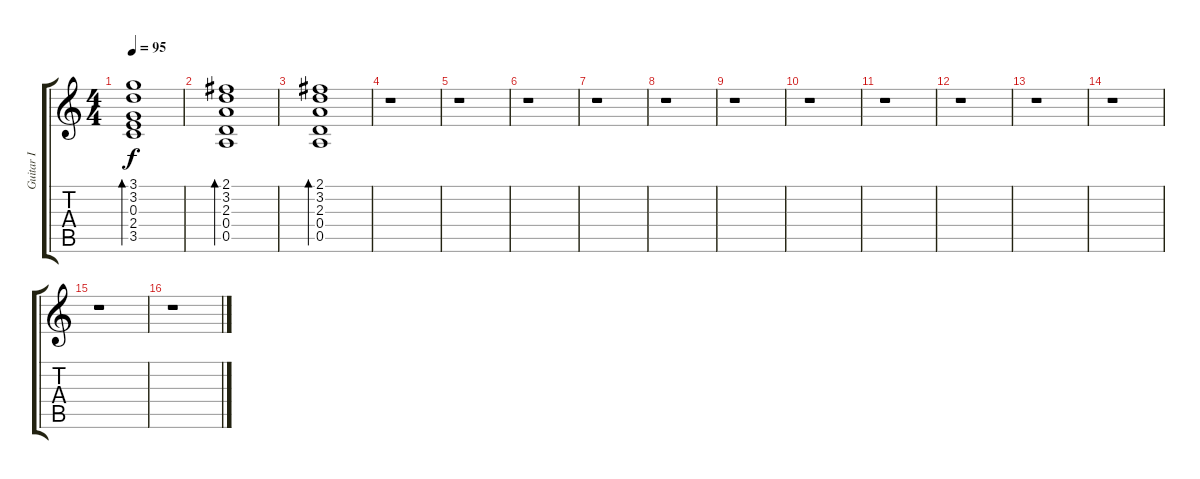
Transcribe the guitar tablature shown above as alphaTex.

\track ("Guitar I" "Guitar I") {instrument distortionguitar}
\staff {score tabs}
\tuning (E4 B3 G3 D3 A2 E2) {hide}
\ts (4 4)
\tempo 95
\clef g2
\ks c
(3.1 3.2 0.3 2.4 3.5).1{bd 120 dy f} |
(2.1 3.2 2.3 0.4 0.5).1{bd 120 instrument acousticguitarnylon} |
(2.1 3.2 2.3 0.4 0.5).1{bd 120 instrument acousticguitarnylon} |
r.1 |
r.1 |
r.1 |
r.1 |
r.1 |
r.1 |
r.1 |
r.1 |
r.1 |
r.1 |
r.1 |
r.1 |
r.1
